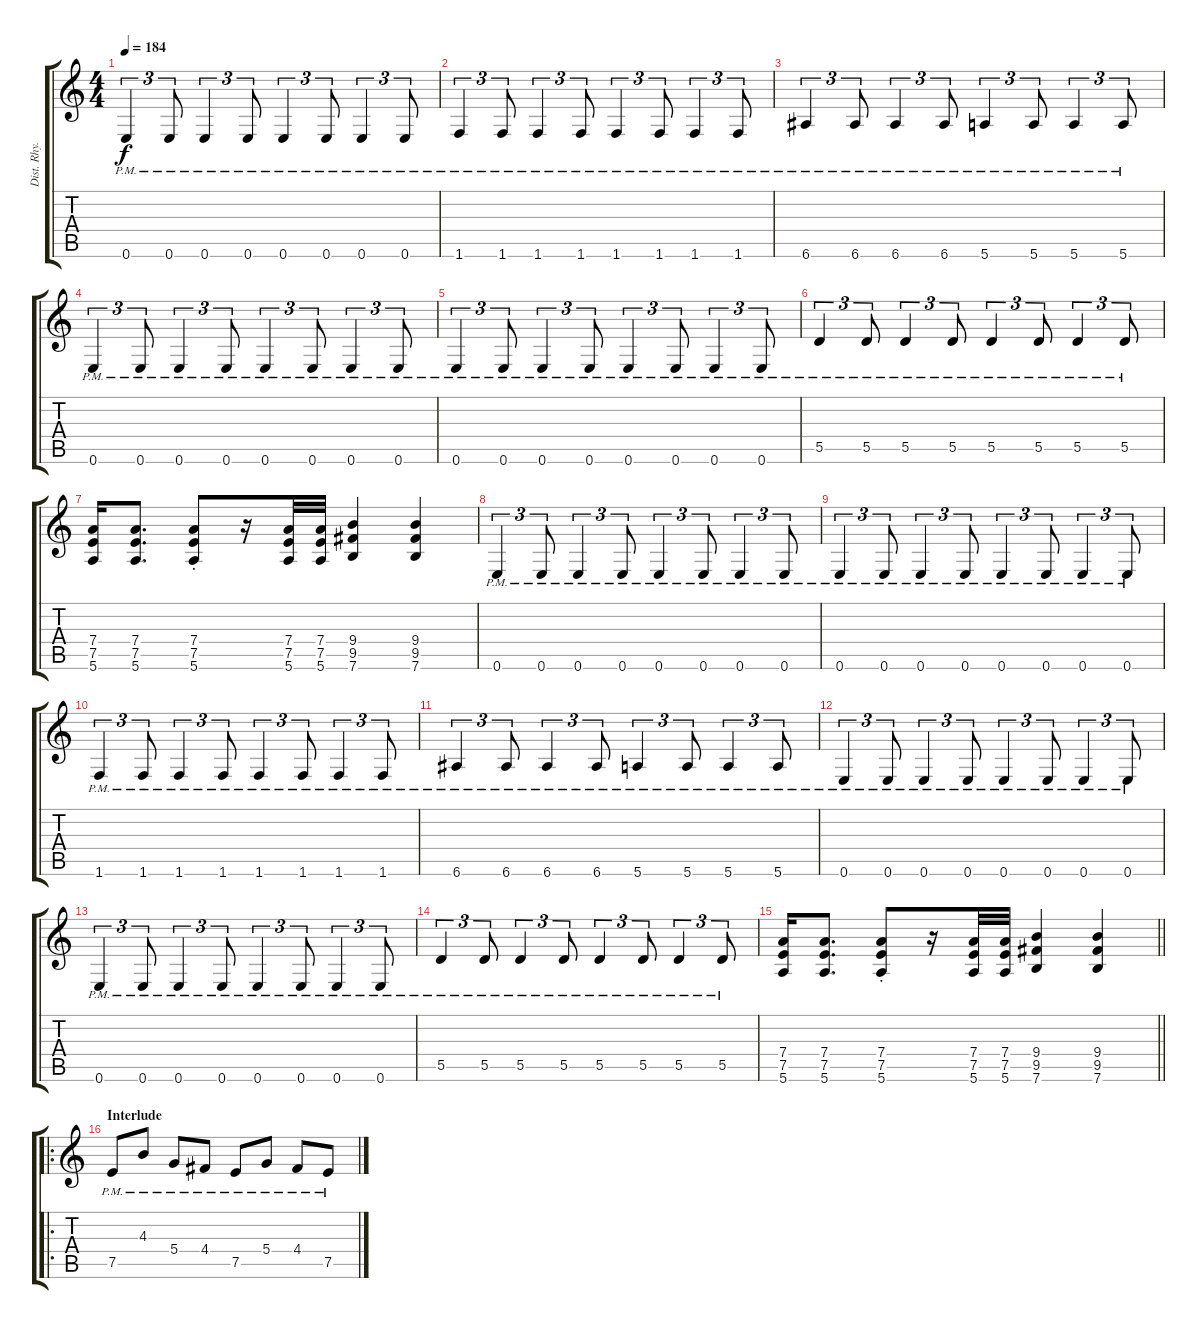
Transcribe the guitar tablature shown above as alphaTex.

\track ("Dist. Rhy. Guitar" "Dist. Rhy.") {instrument distortionguitar}
\staff {score tabs}
\tuning (E4 B3 G3 D3 A2 E2) {hide}
\ts (4 4)
\tempo 184
\clef g2
\ks c
0.6{pm}.4{tu (3 2) dy f} 0.6{pm}.8{tu (3 2)} 0.6{pm}.4{tu (3 2)} 0.6{pm}.8{tu (3 2)} 0.6{pm}.4{tu (3 2)} 0.6{pm}.8{tu (3 2)} 0.6{pm}.4{tu (3 2)} 0.6{pm}.8{tu (3 2)} |
1.6{pm}.4{tu (3 2)} 1.6{pm}.8{tu (3 2)} 1.6{pm}.4{tu (3 2)} 1.6{pm}.8{tu (3 2)} 1.6{pm}.4{tu (3 2)} 1.6{pm}.8{tu (3 2)} 1.6{pm}.4{tu (3 2)} 1.6{pm}.8{tu (3 2)} |
6.6{pm}.4{tu (3 2)} 6.6{pm}.8{tu (3 2)} 6.6{pm}.4{tu (3 2)} 6.6{pm}.8{tu (3 2)} 5.6{pm}.4{tu (3 2)} 5.6{pm}.8{tu (3 2)} 5.6{pm}.4{tu (3 2)} 5.6{pm}.8{tu (3 2)} |
0.6{pm}.4{tu (3 2)} 0.6{pm}.8{tu (3 2)} 0.6{pm}.4{tu (3 2)} 0.6{pm}.8{tu (3 2)} 0.6{pm}.4{tu (3 2)} 0.6{pm}.8{tu (3 2)} 0.6{pm}.4{tu (3 2)} 0.6{pm}.8{tu (3 2)} |
0.6{pm}.4{tu (3 2)} 0.6{pm}.8{tu (3 2)} 0.6{pm}.4{tu (3 2)} 0.6{pm}.8{tu (3 2)} 0.6{pm}.4{tu (3 2)} 0.6{pm}.8{tu (3 2)} 0.6{pm}.4{tu (3 2)} 0.6{pm}.8{tu (3 2)} |
5.5{pm}.4{tu (3 2)} 5.5{pm}.8{tu (3 2)} 5.5{pm}.4{tu (3 2)} 5.5{pm}.8{tu (3 2)} 5.5{pm}.4{tu (3 2)} 5.5{pm}.8{tu (3 2)} 5.5{pm}.4{tu (3 2)} 5.5{pm}.8{tu (3 2)} |
(7.4 7.5 5.6).16 (7.4 7.5 5.6).8{d} (7.4{st} 7.5{st} 5.6{st}).8 r.16 (7.4 7.5 5.6).32 (7.4 7.5 5.6).32 (9.4 9.5 7.6).4 (9.4 9.5 7.6).4 |
0.6{pm}.4{tu (3 2)} 0.6{pm}.8{tu (3 2)} 0.6{pm}.4{tu (3 2)} 0.6{pm}.8{tu (3 2)} 0.6{pm}.4{tu (3 2)} 0.6{pm}.8{tu (3 2)} 0.6{pm}.4{tu (3 2)} 0.6{pm}.8{tu (3 2)} |
0.6{pm}.4{tu (3 2)} 0.6{pm}.8{tu (3 2)} 0.6{pm}.4{tu (3 2)} 0.6{pm}.8{tu (3 2)} 0.6{pm}.4{tu (3 2)} 0.6{pm}.8{tu (3 2)} 0.6{pm}.4{tu (3 2)} 0.6{pm}.8{tu (3 2)} |
1.6{pm}.4{tu (3 2)} 1.6{pm}.8{tu (3 2)} 1.6{pm}.4{tu (3 2)} 1.6{pm}.8{tu (3 2)} 1.6{pm}.4{tu (3 2)} 1.6{pm}.8{tu (3 2)} 1.6{pm}.4{tu (3 2)} 1.6{pm}.8{tu (3 2)} |
6.6{pm}.4{tu (3 2)} 6.6{pm}.8{tu (3 2)} 6.6{pm}.4{tu (3 2)} 6.6{pm}.8{tu (3 2)} 5.6{pm}.4{tu (3 2)} 5.6{pm}.8{tu (3 2)} 5.6{pm}.4{tu (3 2)} 5.6{pm}.8{tu (3 2)} |
0.6{pm}.4{tu (3 2)} 0.6{pm}.8{tu (3 2)} 0.6{pm}.4{tu (3 2)} 0.6{pm}.8{tu (3 2)} 0.6{pm}.4{tu (3 2)} 0.6{pm}.8{tu (3 2)} 0.6{pm}.4{tu (3 2)} 0.6{pm}.8{tu (3 2)} |
0.6{pm}.4{tu (3 2)} 0.6{pm}.8{tu (3 2)} 0.6{pm}.4{tu (3 2)} 0.6{pm}.8{tu (3 2)} 0.6{pm}.4{tu (3 2)} 0.6{pm}.8{tu (3 2)} 0.6{pm}.4{tu (3 2)} 0.6{pm}.8{tu (3 2)} |
5.5{pm}.4{tu (3 2)} 5.5{pm}.8{tu (3 2)} 5.5{pm}.4{tu (3 2)} 5.5{pm}.8{tu (3 2)} 5.5{pm}.4{tu (3 2)} 5.5{pm}.8{tu (3 2)} 5.5{pm}.4{tu (3 2)} 5.5{pm}.8{tu (3 2)} |
\barLineRight lightlight
(7.4 7.5 5.6).16 (7.4 7.5 5.6).8{d} (7.4{st} 7.5{st} 5.6{st}).8 r.16 (7.4 7.5 5.6).32 (7.4 7.5 5.6).32 (9.4 9.5 7.6).4 (9.4 9.5 7.6).4 |
\ro
\section ("" "Interlude")
7.5{pm}.8 4.3{pm}.8 5.4{pm}.8 4.4{pm}.8 7.5{pm}.8 5.4{pm}.8 4.4{pm}.8 7.5{pm}.8
